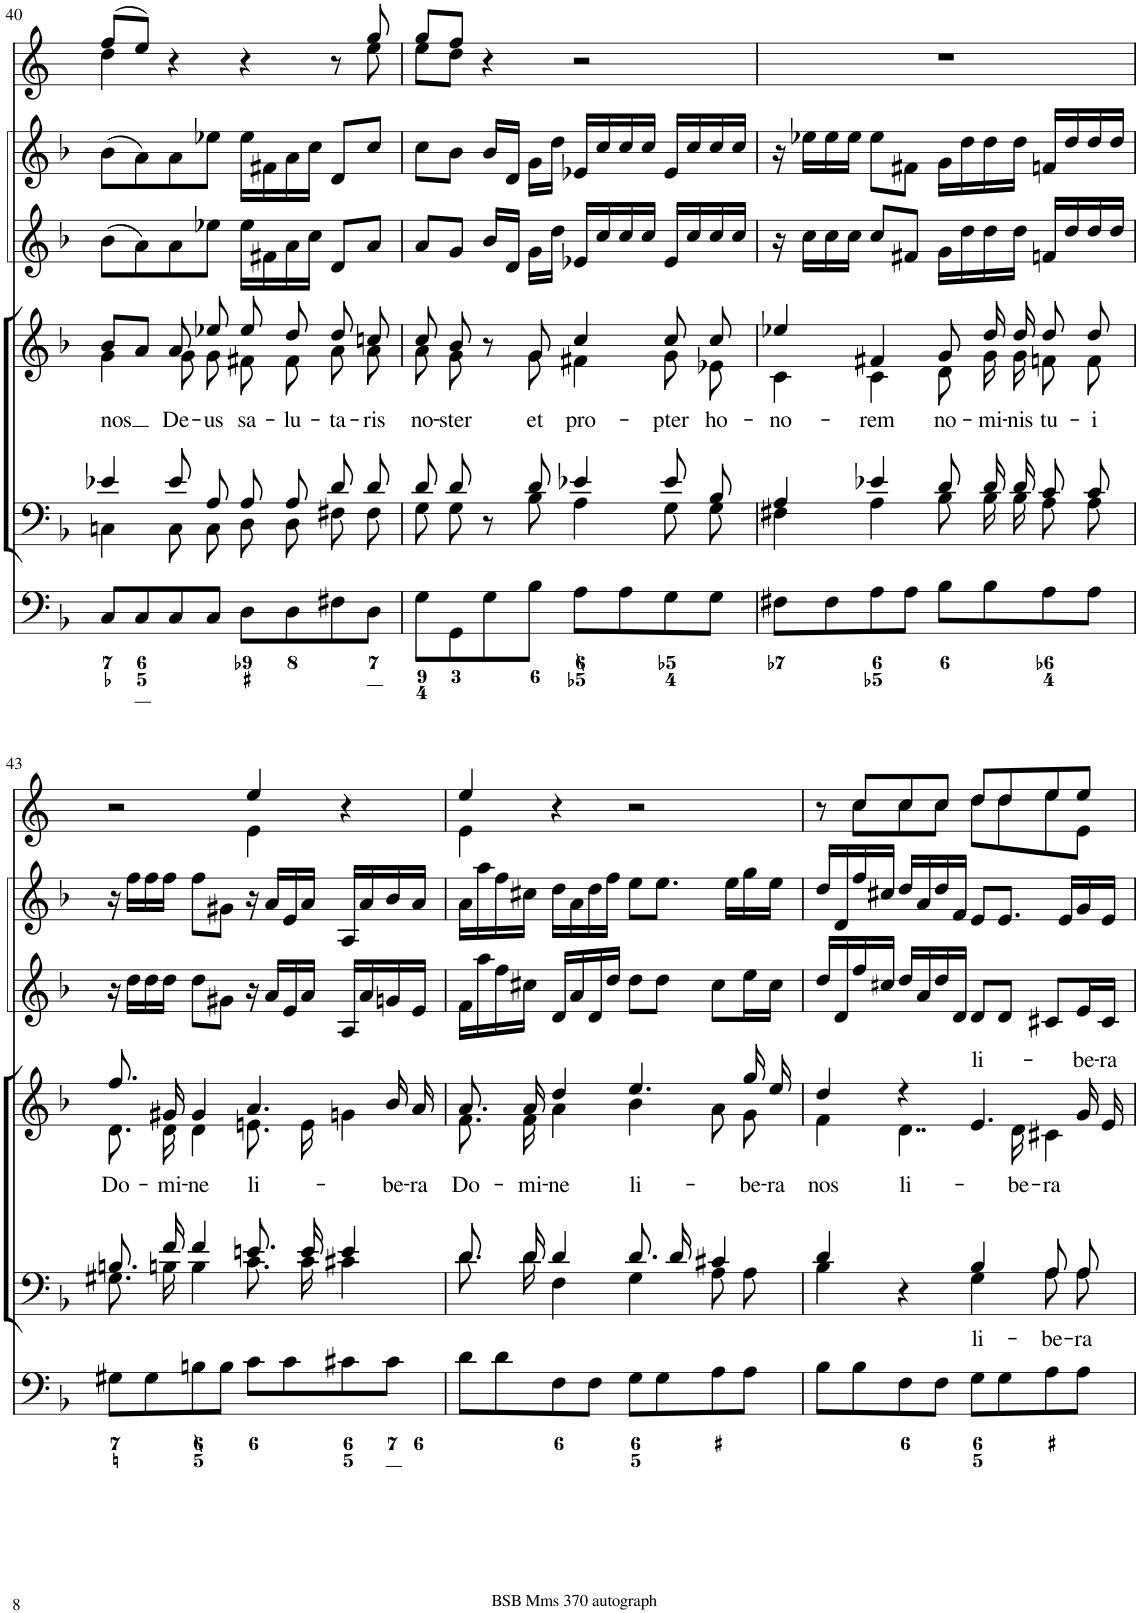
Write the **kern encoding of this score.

**kern	**kern	**text	**kern	**text	**kern	**kern	**kern
*part6	*part5	*part5	*part4	*part4	*part3	*part2	*part1
*staff6	*staff5	*staff5	*staff4	*staff4	*staff3	*staff2	*staff1
*I"Organ	*I"Voice	*	*I"Voice	*	*I"Violin	*I"Violini	*I"Corni in F
*	*	*	*	*	*I'Vln	*I'Vln	*
!!LO:PB:g=z
*clefF4	*clefF4	*	*clefG2	*	*clefG2	*clefG2	*clefG2
*	*	*	*	*	*	*	*Trd4c7
*k[b-]	*k[b-]	*	*k[b-]	*	*k[b-]	*k[b-]	*k[]
*M4/4	*M4/4	*	*M4/4	*	*M4/4	*M4/4	*M4/4
*met(c)	*met(c)	*	*met(c)	*	*met(c)	*met(c)	*met(c)
=40	=40	=40	=40	=40	=40	=40	=40
*	*^	*	*	*	*	*	*
!	!	!	!	!	!LO:LY:b	!	!	!
*	*	*	*	*^	*	*	*	*^
8C/L	4e-X/	4Cn\	.	8b-/L	4g\	nos	(8b-\L	(8b-\L	(8ff/L	4dd\
8C/	.	.	.	8a/J	.	.	8a\)	8a\)	8ee/J)	.
!	!	!	!	!	!	!LO:LY:b	!	!	!	!
8C/	8e-/L	8C\L	.	8a/	8g\	De-	8a\	8a\	4r	8ryy
!	!	!	!	!	!	!LO:LY:b	!	!	!	!
*	*	*	*	*	*	*	*	*	*v	*v
8C/J	8A/J	8C\J	.	8ee-X/	8g\	-us	8ee-X\J	8ee-X\J	.
!	!	!	!	!	!	!LO:LY:b	!	!	!
8D\L	8A/L	8D\L	.	8ee-/	8f#X\	sa-	16ee-\LL	16ee-\LL	4r
.	.	.	.	.	.	.	16f#X\	16f#X\	.
!	!	!	!	!	!	!LO:LY:b	!	!	!
8D\	8A/J	8D\J	.	8dd/	8f#\	-lu-	16a\	16a\	.
.	.	.	.	.	.	.	16cc\JJ	16cc\JJ	.
!	!	!	!	!	!	!LO:LY:b	!	!	!
8F#X\	8d/L	8F#X\L	.	8dd/	8a\	-ta-	8d/L	8d/L	8r
!	!	!	!	!	!	!LO:LY:b	!	!	!
*	*	*	*	*	*	*	*	*	*^
8D\J	8d/J	8F#\J	.	8ccn/	8a\	-ris	8a/J	8cc/J	8gg/	8ee\
=41	=41	=41	=41	=41	=41	=41	=41	=41	=41	=41
!	!	!	!	!	!	!LO:LY:b	!	!	!	!
8G\L	8d/L	8G\L	.	8cc/	8a\	no-	8a/L	8cc\L	8gg/L	8ee\L
!	!	!	!	!	!	!LO:LY:b	!	!	!	!
8GG\	8d/J	8G\J	.	8b-/	8g\	-ster	8g/J	8b-\J	8ff/J	8dd\J
8G\	8r	8ryy	.	8r	8ryy	.	16b-/LL	16b-/LL	4r	2.ryy
.	.	.	.	.	.	.	16d/JJ	16d/JJ	.	.
!	!	!	!	!	!	!LO:LY:b	!	!	!	!
8B-\J	8d/	8B-\	.	8g/	8g\	et	16g\LL	16g\LL	.	.
.	.	.	.	.	.	.	16dd\JJ	16dd\JJ	.	.
!	!	!	!	!	!	!LO:LY:b	!	!	!	!
8A\L	4e-X/	4A\	.	4cc/	4f#X\	pro-	16e-X/LL	16e-X/LL	2r	.
.	.	.	.	.	.	.	16cc/	16cc/	.	.
8A\	.	.	.	.	.	.	16cc/	16cc/	.	.
.	.	.	.	.	.	.	16cc/JJ	16cc/JJ	.	.
!	!	!	!	!	!	!LO:LY:b	!	!	!	!
8G\	8e-/L	8G\L	.	8cc/	8g\	-pter	16e-/LL	16e-/LL	.	.
.	.	.	.	.	.	.	16cc/	16cc/	.	.
!	!	!	!	!	!	!LO:LY:b	!	!	!	!
8G\J	8B-/J	8G\J	.	8cc/	8e-X\	ho-	16cc/	16cc/	.	.
.	.	.	.	.	.	.	16cc/JJ	16cc/JJ	.	.
*	*	*	*	*	*	*	*	*	*v	*v
=42	=42	=42	=42	=42	=42	=42	=42	=42	=42
!	!	!	!	!	!	!LO:LY:b	!	!	!
8F#X\L	4A/	4F#X\	.	4ee-X/	4c\	-no-	16r	16r	1r
.	.	.	.	.	.	.	16cc\LL	16ee-X\LL	.
8F#\	.	.	.	.	.	.	16cc\	16ee-\	.
.	.	.	.	.	.	.	16cc\JJ	16ee-\JJ	.
!	!	!	!	!	!	!LO:LY:b	!	!	!
8A\	4e-X/	4A\	.	4f#X/	4c\	-rem	8cc/L	8ee-\L	.
8A\J	.	.	.	.	.	.	8f#X/J	8f#X\J	.
!	!	!	!	!	!	!LO:LY:b	!	!	!
8B-\L	8d/L	8B-\L	.	8g/	8d\	no-	16g\LL	16g\LL	.
.	.	.	.	.	.	.	16dd\	16dd\	.
!	!	!	!	!	!	!LO:LY:b	!	!	!
8B-\	16d/L	16B-\L	.	16dd/	16g\	-mi-	16dd\	16dd\	.
!	!	!	!	!	!	!LO:LY:b	!	!	!
.	16d/JJ	16B-\JJ	.	16dd/	16g\	-nis	16dd\JJ	16dd\JJ	.
!	!	!	!	!	!	!LO:LY:b	!	!	!
8A\	8c/L	8A\L	.	8dd/	8fn\	tu-	16fn/LL	16fn/LL	.
.	.	.	.	.	.	.	16dd/	16dd/	.
!	!	!	!	!	!	!LO:LY:b	!	!	!
8A\J	8c/J	8A\J	.	8dd/	8f\	-i	16dd/	16dd/	.
.	.	.	.	.	.	.	16dd/JJ	16dd/JJ	.
!!LO:LB:g=z
=43	=43	=43	=43	=43	=43	=43	=43	=43	=43
!	!	!	!	!	!	!LO:LY:b	!	!	!
*	*	*	*	*	*	*	*	*	*^
8G#X\L	8.Bn/L	8.G#X\L	.	8.ff/	8.d\	Do-	16r	16r	2r	2ryy
.	.	.	.	.	.	.	16dd\LL	16ff\LL	.	.
8G#\	.	.	.	.	.	.	16dd\	16ff\	.	.
!	!	!	!	!	!	!LO:LY:b	!	!	!	!
.	16f/Jk	16Bn\Jk	.	16g#X/	16d\	-mi-	16dd\JJ	16ff\JJ	.	.
!	!	!	!	!	!	!LO:LY:b	!	!	!	!
8Bn\	4f/	4B\	.	4g#/	4d\	-ne	8dd\L	8ff\L	.	.
8B\J	.	.	.	.	.	.	8g#X\J	8g#X\J	.	.
!	!	!	!	!	!	!LO:LY:b	!	!	!	!
8c\L	8.en/L	8.c\L	.	4.a/	8.en\	li-	16r	16r	4ee/	4e\
.	.	.	.	.	.	.	16a/LL	16a/LL	.	.
8c\	.	.	.	.	.	.	16e/	16e/	.	.
.	16e/Jk	16c\Jk	.	.	16e\	.	16a/JJ	16a/JJ	.	.
8c#X\	4e/	4c#X\	.	.	4gn\	.	16A/LL	16A/LL	4r	4ryy
.	.	.	.	.	.	.	16a/	16a/	.	.
!	!	!	!	!	!	!LO:LY:b	!	!	!	!
8c#\J	.	.	.	16b-/	.	-be-	16gn/	16b-/	.	.
!	!	!	!	!	!	!LO:LY:b	!	!	!	!
.	.	.	.	16a/	.	-ra	16e/JJ	16a/JJ	.	.
=44	=44	=44	=44	=44	=44	=44	=44	=44	=44	=44
!	!	!	!	!	!	!LO:LY:b	!	!	!	!
8d\L	8.d/L	8.d\L	.	8.a/	8.f\	Do-	16f\LL	16a\LL	4ee/	4e\
.	.	.	.	.	.	.	16aa\	16aa\	.	.
8d\	.	.	.	.	.	.	16ff\	16ff\	.	.
!	!	!	!	!	!	!LO:LY:b	!	!	!	!
.	16d/Jk	16d\Jk	.	16a/	16f\	-mi-	16cc#X\JJ	16cc#X\JJ	.	.
!	!	!	!	!	!	!LO:LY:b	!	!	!	!
8F\	4d/	4F\	.	4dd/	4a\	-ne	16d/LL	16dd\LL	4r	2.ryy
.	.	.	.	.	.	.	16a/	16a\	.	.
8F\J	.	.	.	.	.	.	16d/	16dd\	.	.
.	.	.	.	.	.	.	16dd/JJ	16ff\JJ	.	.
!	!	!	!	!	!	!LO:LY:b	!	!	!	!
8G\L	8.d/L	4G\	.	4.ee/	4b-\	li-	8dd\L	8ee\L	2r	.
8G\	.	.	.	.	.	.	8dd\J	8.ee\J	.	.
.	16d/Jk	.	.	.	.	.	.	.	.	.
8A\	4c#X/	8A\L	.	.	8a\	.	8cc#\L	.	.	.
.	.	.	.	.	.	.	.	16ee\LL	.	.
!	!	!	!	!	!	!LO:LY:b	!	!	!	!
8A\J	.	8A\J	.	16gg/	8g\	-be-	16ee\L	16gg\	.	.
!	!	!	!	!	!	!LO:LY:b	!	!	!	!
.	.	.	.	16ee/	.	-ra	16cc#\JJ	16ee\JJ	.	.
=45	=45	=45	=45	=45	=45	=45	=45	=45	=45	=45
!	!	!	!	!	!	!LO:LY:b	!	!	!	!
8B-\L	4d/	4B-\	.	4dd/	4f\	nos	16dd/LL	16dd/LL	8r	8ryy
.	.	.	.	.	.	.	16d/	16d/	.	.
8B-\	.	.	.	.	.	.	16ff/	16ff/	8cc/L	8cc\L
.	.	.	.	.	.	.	16cc#X/JJ	16cc#X/JJ	.	.
!	!	!	!	!	!	!LO:LY:b	!	!	!	!
8F\	4r	4ryy	.	4r	4..d\	li-	16dd/LL	16dd/LL	8cc/	8cc\
.	.	.	.	.	.	.	16a/	16a/	.	.
8F\J	.	.	.	.	.	.	16dd/	16dd/	8cc/J	8cc\J
.	.	.	.	.	.	.	16d/JJ	16f/JJ	.	.
!	!	!	!LO:LY:b	!	!	!LO:LY:a	!	!	!	!
8G\L	4B-/	4G\	li-	4.e/	.	li-	8d/L	8e/L	8dd/L	8dd\L
8G\	.	.	.	.	.	.	8d/J	8.e/J	8dd/	8dd\
!	!	!	!	!	!	!LO:LY:b	!	!	!	!
.	.	.	.	.	16d\	-be-	.	.	.	.
!	!	!	!LO:LY:b	!	!	!LO:LY:b	!	!	!	!
8A\	8A/L	8A\L	-be-	.	4c#X\	-ra	8c#X/L	.	8ee/	8ee\
.	.	.	.	.	.	.	.	16e/LL	.	.
!	!	!	!LO:LY:b	!	!	!LO:LY:a	!	!	!	!
8A\J	8A/J	8A\J	-ra	16g/	.	-be-	16e/L	16g/	8ee/J	8e\J
!	!	!	!	!	!	!LO:LY:a	!	!	!	!
.	.	.	.	16e/	.	-ra	16c#/JJ	16e/JJ	.	.
*	*v	*v	*	*	*	*	*	*	*v	*v
*	*	*	*v	*v	*	*	*	*
=	=	=	=	=	=	=	=
*-	*-	*-	*-	*-	*-	*-	*-
